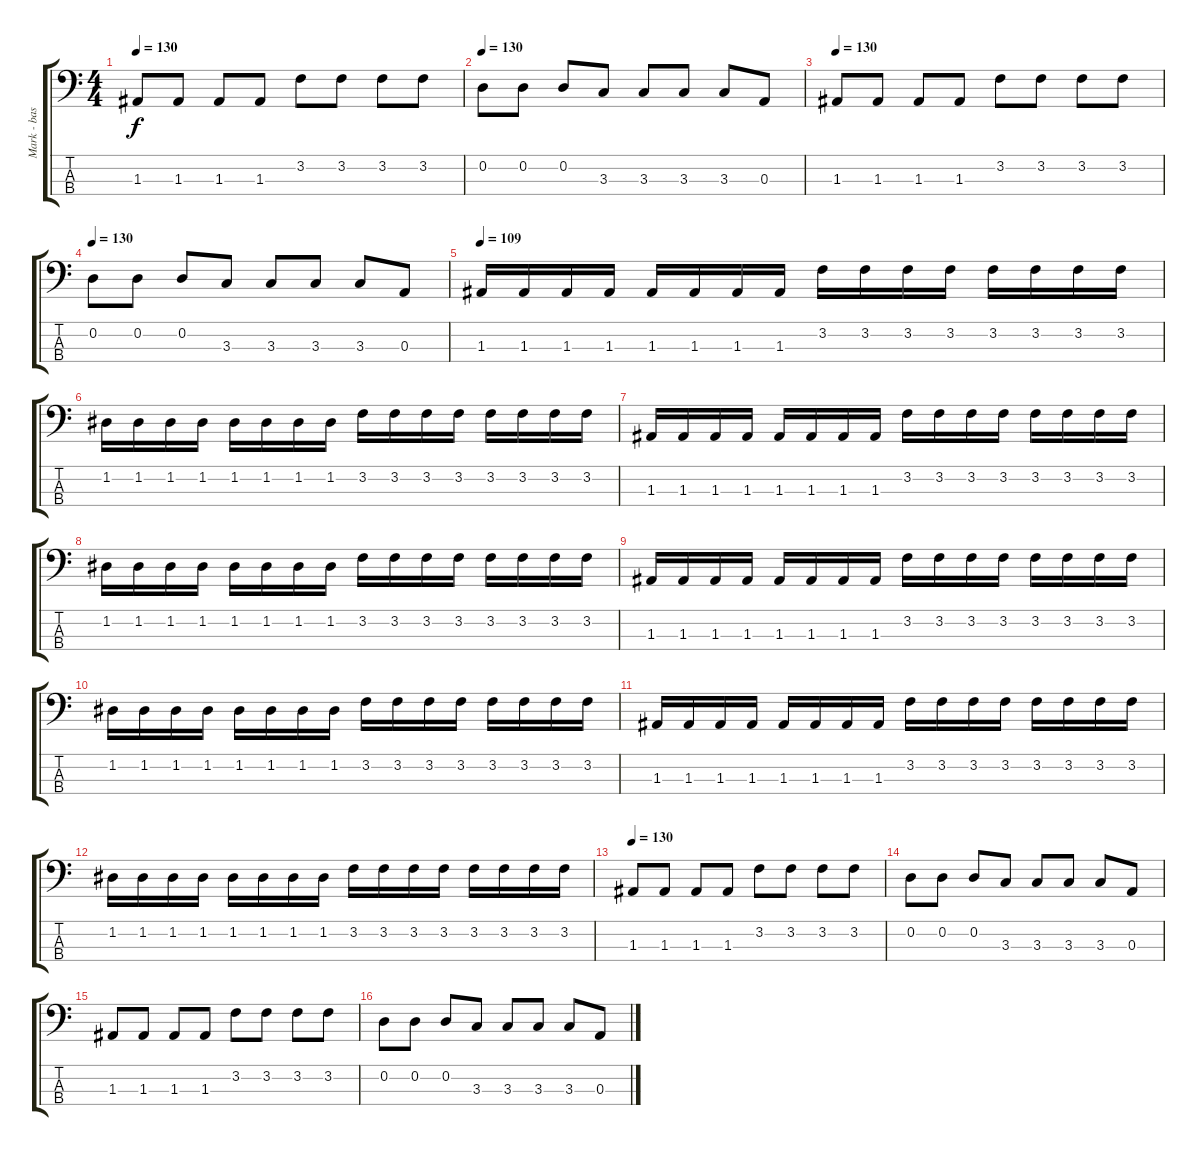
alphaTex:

\track ("Mark - bass" "Mark - bas") {instrument electricbassfinger}
\staff {score tabs}
\tuning (G2 D2 A1 E1) {hide}
\ts (4 4)
\tempo 130
\clef f4
\ks c
1.3.8{dy f} 1.3.8 1.3.8 1.3.8 3.2.8 3.2.8 3.2.8 3.2.8 |
\tempo 130
0.2.8 0.2.8 0.2.8 3.3.8 3.3.8 3.3.8 3.3.8 0.3.8 |
\tempo 130
1.3.8 1.3.8 1.3.8 1.3.8 3.2.8 3.2.8 3.2.8 3.2.8 |
\tempo 130
0.2.8 0.2.8 0.2.8 3.3.8 3.3.8 3.3.8 3.3.8 0.3.8 |
\tempo 109
1.3.16 1.3.16 1.3.16 1.3.16 1.3.16 1.3.16 1.3.16 1.3.16 3.2.16 3.2.16 3.2.16 3.2.16 3.2.16 3.2.16 3.2.16 3.2.16 |
1.2.16 1.2.16 1.2.16 1.2.16 1.2.16 1.2.16 1.2.16 1.2.16 3.2.16 3.2.16 3.2.16 3.2.16 3.2.16 3.2.16 3.2.16 3.2.16 |
1.3.16 1.3.16 1.3.16 1.3.16 1.3.16 1.3.16 1.3.16 1.3.16 3.2.16 3.2.16 3.2.16 3.2.16 3.2.16 3.2.16 3.2.16 3.2.16 |
1.2.16 1.2.16 1.2.16 1.2.16 1.2.16 1.2.16 1.2.16 1.2.16 3.2.16 3.2.16 3.2.16 3.2.16 3.2.16 3.2.16 3.2.16 3.2.16 |
1.3.16 1.3.16 1.3.16 1.3.16 1.3.16 1.3.16 1.3.16 1.3.16 3.2.16 3.2.16 3.2.16 3.2.16 3.2.16 3.2.16 3.2.16 3.2.16 |
1.2.16 1.2.16 1.2.16 1.2.16 1.2.16 1.2.16 1.2.16 1.2.16 3.2.16 3.2.16 3.2.16 3.2.16 3.2.16 3.2.16 3.2.16 3.2.16 |
1.3.16 1.3.16 1.3.16 1.3.16 1.3.16 1.3.16 1.3.16 1.3.16 3.2.16 3.2.16 3.2.16 3.2.16 3.2.16 3.2.16 3.2.16 3.2.16 |
1.2.16 1.2.16 1.2.16 1.2.16 1.2.16 1.2.16 1.2.16 1.2.16 3.2.16 3.2.16 3.2.16 3.2.16 3.2.16 3.2.16 3.2.16 3.2.16 |
\tempo 130
1.3.8 1.3.8 1.3.8 1.3.8 3.2.8 3.2.8 3.2.8 3.2.8 |
0.2.8 0.2.8 0.2.8 3.3.8 3.3.8 3.3.8 3.3.8 0.3.8 |
1.3.8 1.3.8 1.3.8 1.3.8 3.2.8 3.2.8 3.2.8 3.2.8 |
0.2.8 0.2.8 0.2.8 3.3.8 3.3.8 3.3.8 3.3.8 0.3.8
